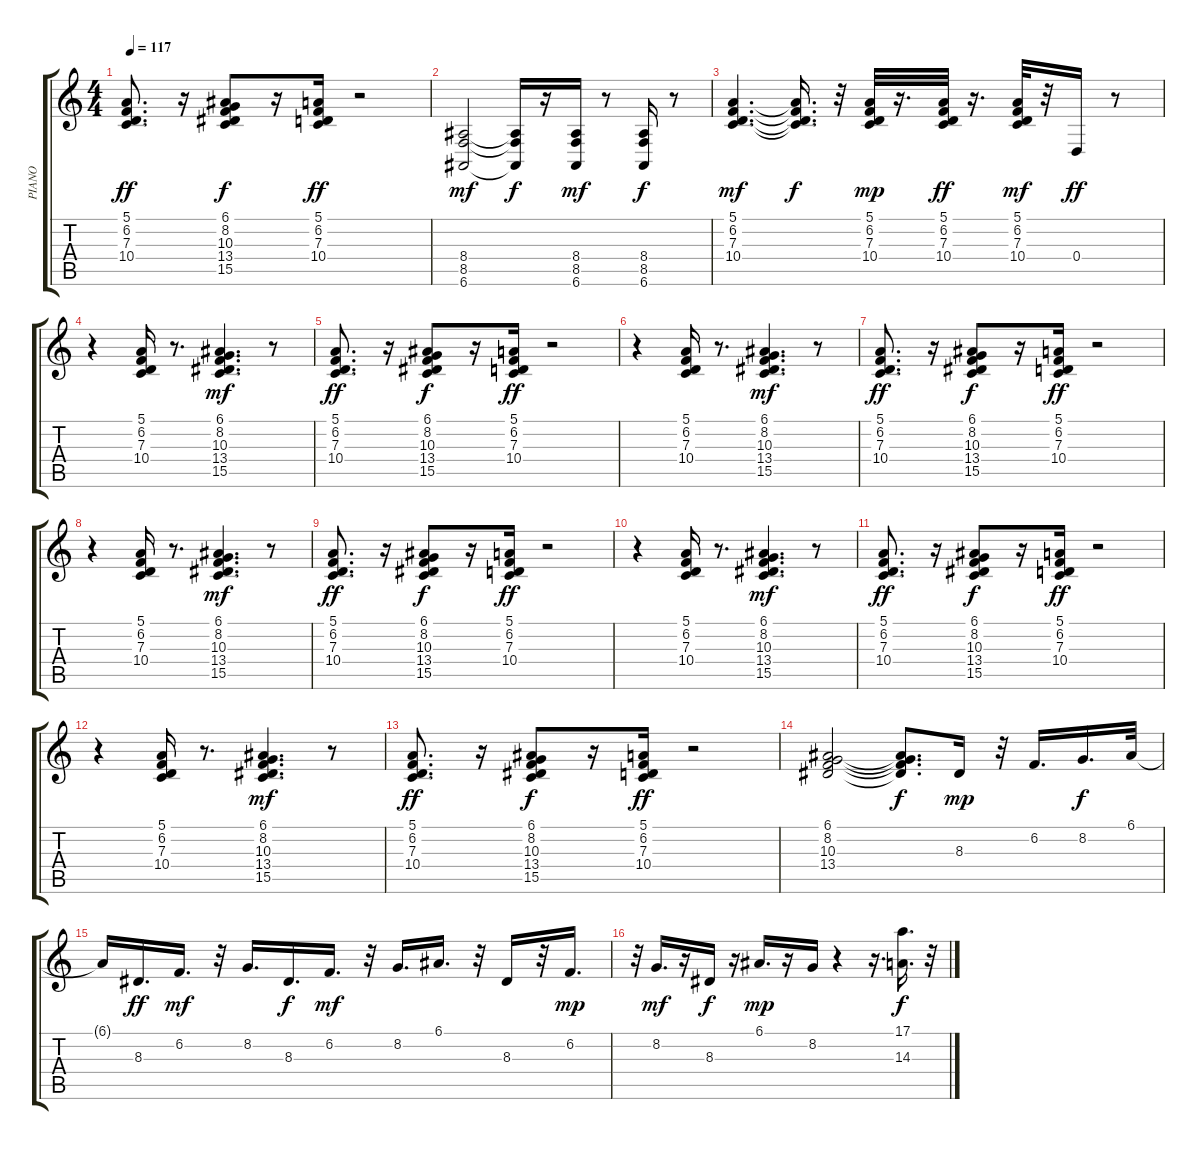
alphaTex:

\track ("PIANO" "PIANO") {instrument acousticgrandpiano}
\staff {score tabs}
\tuning (E4 B3 G3 D3 A2 E2) {hide}
\ts (4 4)
\tempo 117
\clef g2
\ks c
(5.1 6.2 7.3 10.4).8{d dy ff} r.16 (6.1 8.2 10.3 13.4 15.5).8{dy f} r.16 (5.1 6.2 7.3 10.4).16{dy ff} r.2 |
(8.4 8.5 6.6).2{dy mf} (8.4{t} 8.5{t} 6.6{t}).16{dy f} r.16 (8.4 8.5 6.6).16{dy mf} r.8 (8.4 8.5 6.6).16{dy f} r.8 |
(5.1 6.2 7.3 10.4).4{d dy mf} (5.1{t} 6.2{t} 7.3{t} 10.4{t}).16{d dy f} r.32 (5.1 6.2 7.3 10.4).32{dy mp} r.16{d} (5.1 6.2 7.3 10.4).32{dy ff} r.16{d} (5.1 6.2 7.3 10.4).32{dy mf} r.32 0.4.16{dy ff} r.8 |
r.4 (5.1 6.2 7.3 10.4).16 r.8{d} (6.1 8.2 10.3 13.4 15.5).4{d dy mf} r.8 |
(5.1 6.2 7.3 10.4).8{d dy ff} r.16 (6.1 8.2 10.3 13.4 15.5).8{dy f} r.16 (5.1 6.2 7.3 10.4).16{dy ff} r.2 |
r.4 (5.1 6.2 7.3 10.4).16 r.8{d} (6.1 8.2 10.3 13.4 15.5).4{d dy mf} r.8 |
(5.1 6.2 7.3 10.4).8{d dy ff} r.16 (6.1 8.2 10.3 13.4 15.5).8{dy f} r.16 (5.1 6.2 7.3 10.4).16{dy ff} r.2 |
r.4 (5.1 6.2 7.3 10.4).16 r.8{d} (6.1 8.2 10.3 13.4 15.5).4{d dy mf} r.8 |
(5.1 6.2 7.3 10.4).8{d dy ff} r.16 (6.1 8.2 10.3 13.4 15.5).8{dy f} r.16 (5.1 6.2 7.3 10.4).16{dy ff} r.2 |
r.4 (5.1 6.2 7.3 10.4).16 r.8{d} (6.1 8.2 10.3 13.4 15.5).4{d dy mf} r.8 |
(5.1 6.2 7.3 10.4).8{d dy ff} r.16 (6.1 8.2 10.3 13.4 15.5).8{dy f} r.16 (5.1 6.2 7.3 10.4).16{dy ff} r.2 |
r.4 (5.1 6.2 7.3 10.4).16 r.8{d} (6.1 8.2 10.3 13.4 15.5).4{d dy mf} r.8 |
(5.1 6.2 7.3 10.4).8{d dy ff} r.16 (6.1 8.2 10.3 13.4 15.5).8{dy f} r.16 (5.1 6.2 7.3 10.4).16{dy ff} r.2 |
(6.1 8.2 10.3 13.4).2 (6.1{t} 8.2{t} 10.3{t} 13.4{t}).8{d dy f} 8.3.16{dy mp} r.32 6.2.16{d} 8.2.16{d dy f} 6.1.32 |
6.1{t}.16 8.3.16{d dy ff} 6.2.16{d dy mf} r.32 8.2.16{d} 8.3.16{d dy f} 6.2.16{d dy mf} r.32 8.2.16{d} 6.1.16{d} r.32 8.3.16 r.32 6.2.16{d dy mp} |
r.32 8.2.16{d dy mf} r.16 8.3.16{dy f} r.16 6.1.16{d dy mp} r.16 8.2.16 r.4 r.16{d} (17.1 14.3).16{d dy f} r.32
